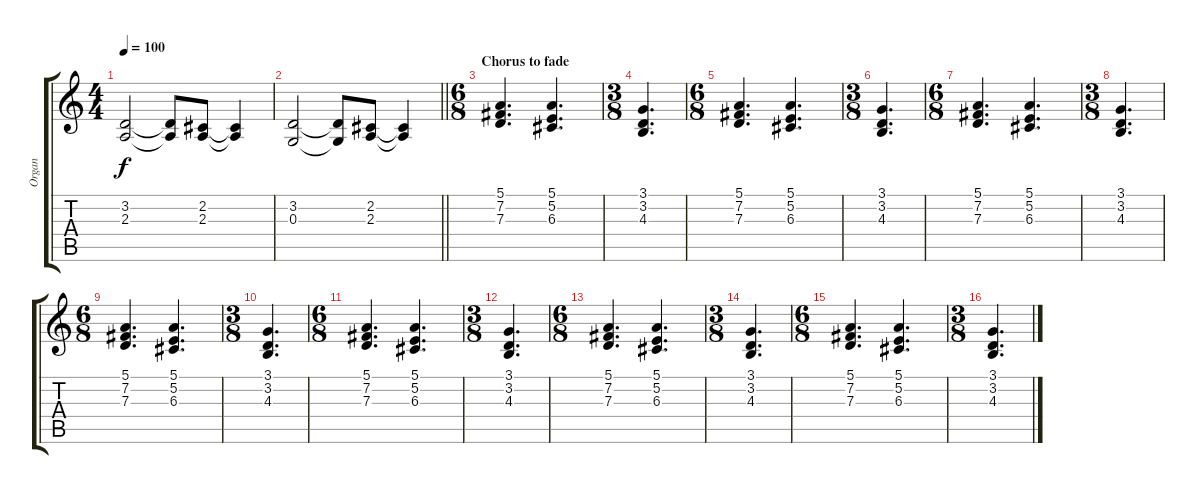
\track ("Organ" "Organ") {instrument percussiveorgan}
\staff {score tabs}
\tuning (E4 B3 G3 D3 A2 E2) {hide}
\ts (4 4)
\tempo 100
\clef g2
\ks c
(3.2 2.3).2{dy f} (3.2{t} 2.3{t}).8 (2.2 2.3).8 (2.2{t} 2.3{t}).4 |
\barLineRight lightlight
(3.2 0.3).2 (3.2{t} 0.3{t}).8 (2.2 2.3).8 (2.2{t} 2.3{t}).4 |
\ts (6 8)
\section ("" "Chorus to fade")
(5.1 7.2 7.3).4{d} (5.1 5.2 6.3).4{d} |
\ts (3 8)
(3.1 3.2 4.3).4{d} |
\ts (6 8)
(5.1 7.2 7.3).4{d} (5.1 5.2 6.3).4{d} |
\ts (3 8)
(3.1 3.2 4.3).4{d} |
\ts (6 8)
(5.1 7.2 7.3).4{d} (5.1 5.2 6.3).4{d} |
\ts (3 8)
(3.1 3.2 4.3).4{d} |
\ts (6 8)
(5.1 7.2 7.3).4{d} (5.1 5.2 6.3).4{d} |
\ts (3 8)
(3.1 3.2 4.3).4{d} |
\ts (6 8)
(5.1 7.2 7.3).4{d} (5.1 5.2 6.3).4{d} |
\ts (3 8)
(3.1 3.2 4.3).4{d} |
\ts (6 8)
(5.1 7.2 7.3).4{d} (5.1 5.2 6.3).4{d} |
\ts (3 8)
(3.1 3.2 4.3).4{d} |
\ts (6 8)
(5.1 7.2 7.3).4{d} (5.1 5.2 6.3).4{d} |
\ts (3 8)
(3.1 3.2 4.3).4{d}
